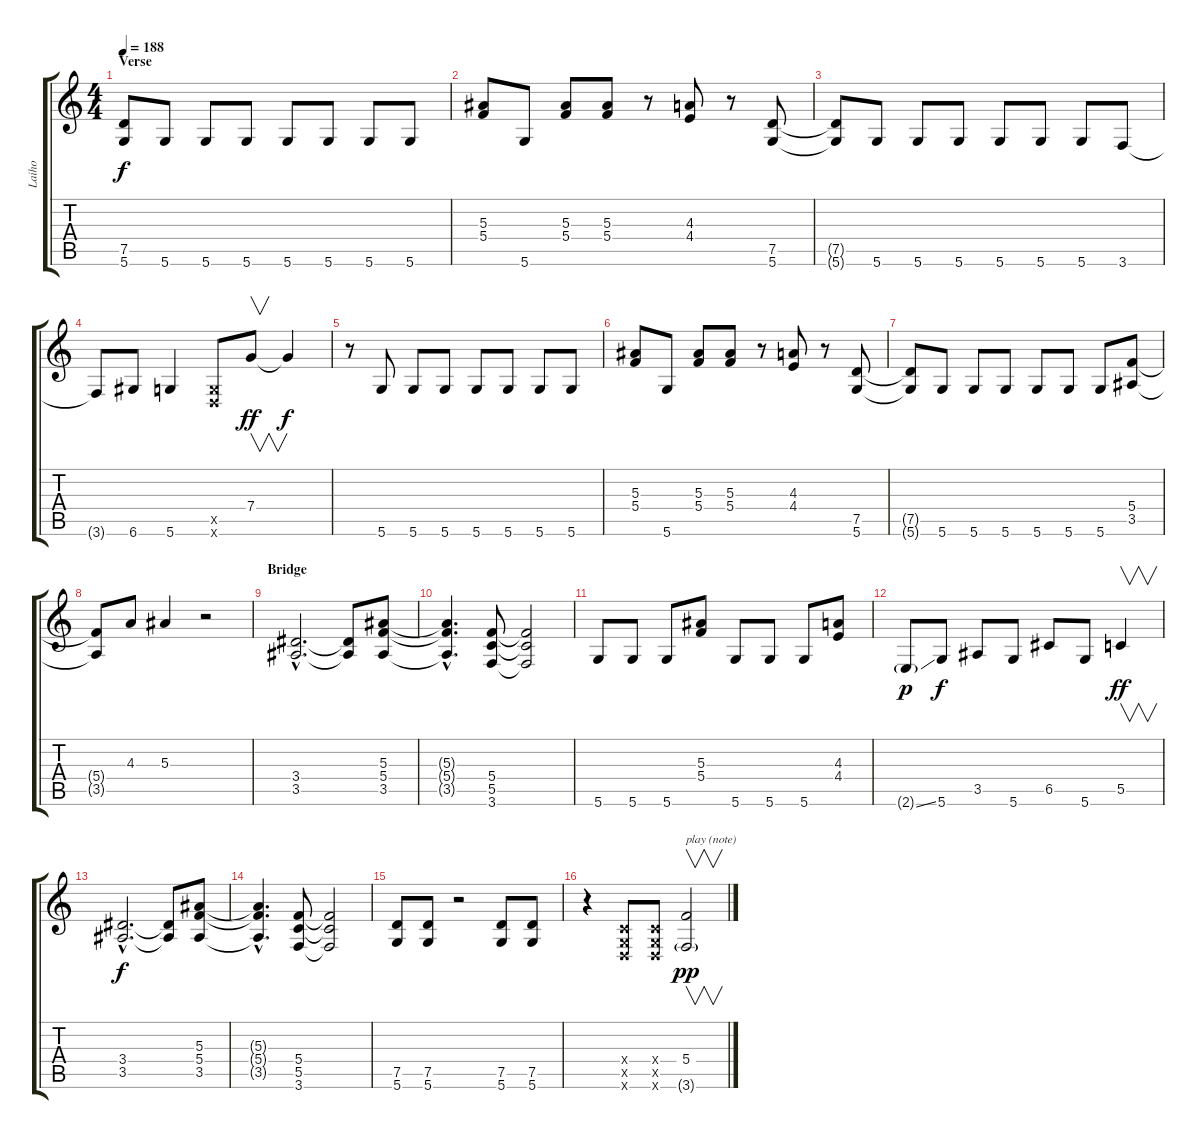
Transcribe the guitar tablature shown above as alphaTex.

\track ("Laiho" "Laiho") {instrument overdrivenguitar}
\staff {score tabs}
\tuning (D4 A3 F3 C3 G2 D2) {hide}
\ts (4 4)
\section ("" "Verse")
\tempo 188
\clef g2
\ks c
(7.5 5.6).8{dy f instrument overdrivenguitar} 5.6.8 5.6.8 5.6.8 5.6.8 5.6.8 5.6.8 5.6.8 |
(5.3 5.4).8 5.6.8 (5.3 5.4).8 (5.3 5.4).8 r.8 (4.3 4.4).8 r.8 (7.5 5.6).8 |
(7.5{t} 5.6{t}).8 5.6.8 5.6.8 5.6.8 5.6.8 5.6.8 5.6.8 3.6.8 |
3.6{t}.8 6.6.8 5.6.4 (0.5{x} 0.6{x}).8 7.4.8{v dy ff instrument guitarharmonics} 7.4{t}.4{dy f} |
r.8{instrument overdrivenguitar} 5.6.8 5.6.8 5.6.8 5.6.8 5.6.8 5.6.8 5.6.8 |
(5.3 5.4).8 5.6.8 (5.3 5.4).8 (5.3 5.4).8 r.8 (4.3 4.4).8 r.8 (7.5 5.6).8 |
(7.5{t} 5.6{t}).8 5.6.8 5.6.8 5.6.8 5.6.8 5.6.8 5.6.8 (5.4 3.5).8 |
(5.4{t} 3.5{t}).8 4.3.8 5.3.4 r.2 |
\section ("" "Bridge")
(3.4{hac} 3.5{hac}).2{d} (3.4{t} 3.5{t}).8 (5.3 5.4 3.5).8 |
(5.3{hac t} 5.4{hac t} 3.5{hac t}).4{d} (5.4 5.5 3.6).8 (5.4{t} 5.5{t} 3.6{t}).2 |
5.6.8 5.6.8 5.6.8 (5.3 5.4).8 5.6.8 5.6.8 5.6.8 (4.3 4.4).8 |
2.6{ss g}.8{dy p} 5.6.8{dy f} 3.5.8 5.6.8 6.5.8 5.6.8 5.5.4{v dy ff instrument guitarharmonics} |
(3.4{hac} 3.5{hac}).2{d dy f instrument overdrivenguitar} (3.4{t} 3.5{t}).8 (5.3 5.4 3.5).8 |
(5.3{hac t} 5.4{hac t} 3.5{hac t}).4{d} (5.4 5.5 3.6).8 (5.4{t} 5.5{t} 3.6{t}).2 |
(7.5 5.6).8 (7.5 5.6).8 r.2 (7.5 5.6).8 (7.5 5.6).8 |
r.4 (0.4{x} 0.5{x} 0.6{x}).8 (0.4{x} 0.5{x} 0.6{x}).8 (5.4 3.6{g}).2{v txt "play (note)" dy pp instrument guitarharmonics}
